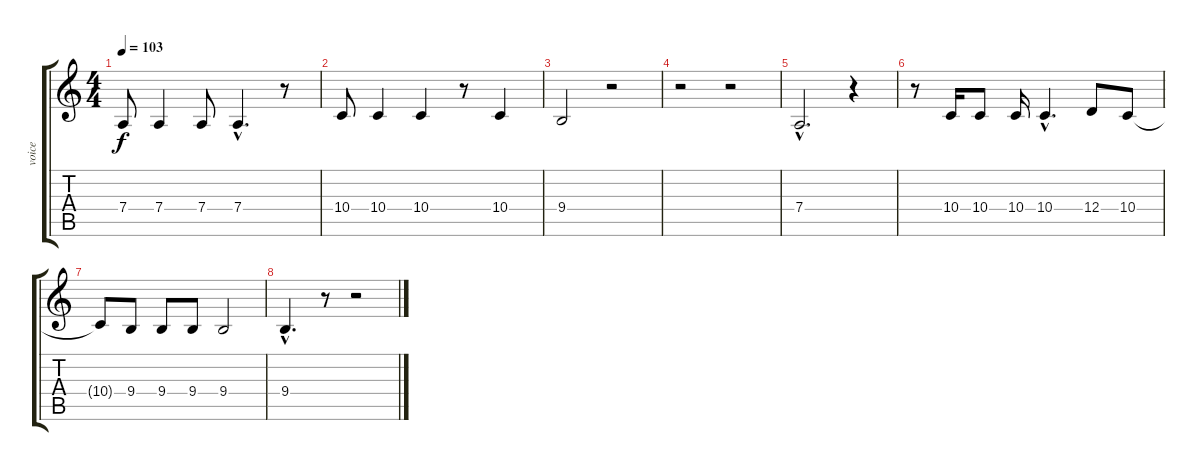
\track ("voice" "voice") {instrument pad2warm}
\staff {score tabs}
\tuning (E4 B3 G3 D3 A2 E2) {hide}
\ts (4 4)
\tempo 103
\clef g2
\ks c
7.4.8{dy f} 7.4.4 7.4.8 7.4{hac}.4{d} r.8 |
10.4.8 10.4.4 10.4.4 r.8 10.4.4 |
9.4.2 r.2 |
r.2 r.2 |
7.4{hac}.2{d} r.4 |
r.8 10.4.16 10.4.8 10.4.16 10.4{hac}.4{d} 12.4.8 10.4.8 |
10.4{t}.8 9.4.8 9.4.8 9.4.8 9.4.2 |
9.4{hac}.4{d} r.8 r.2
